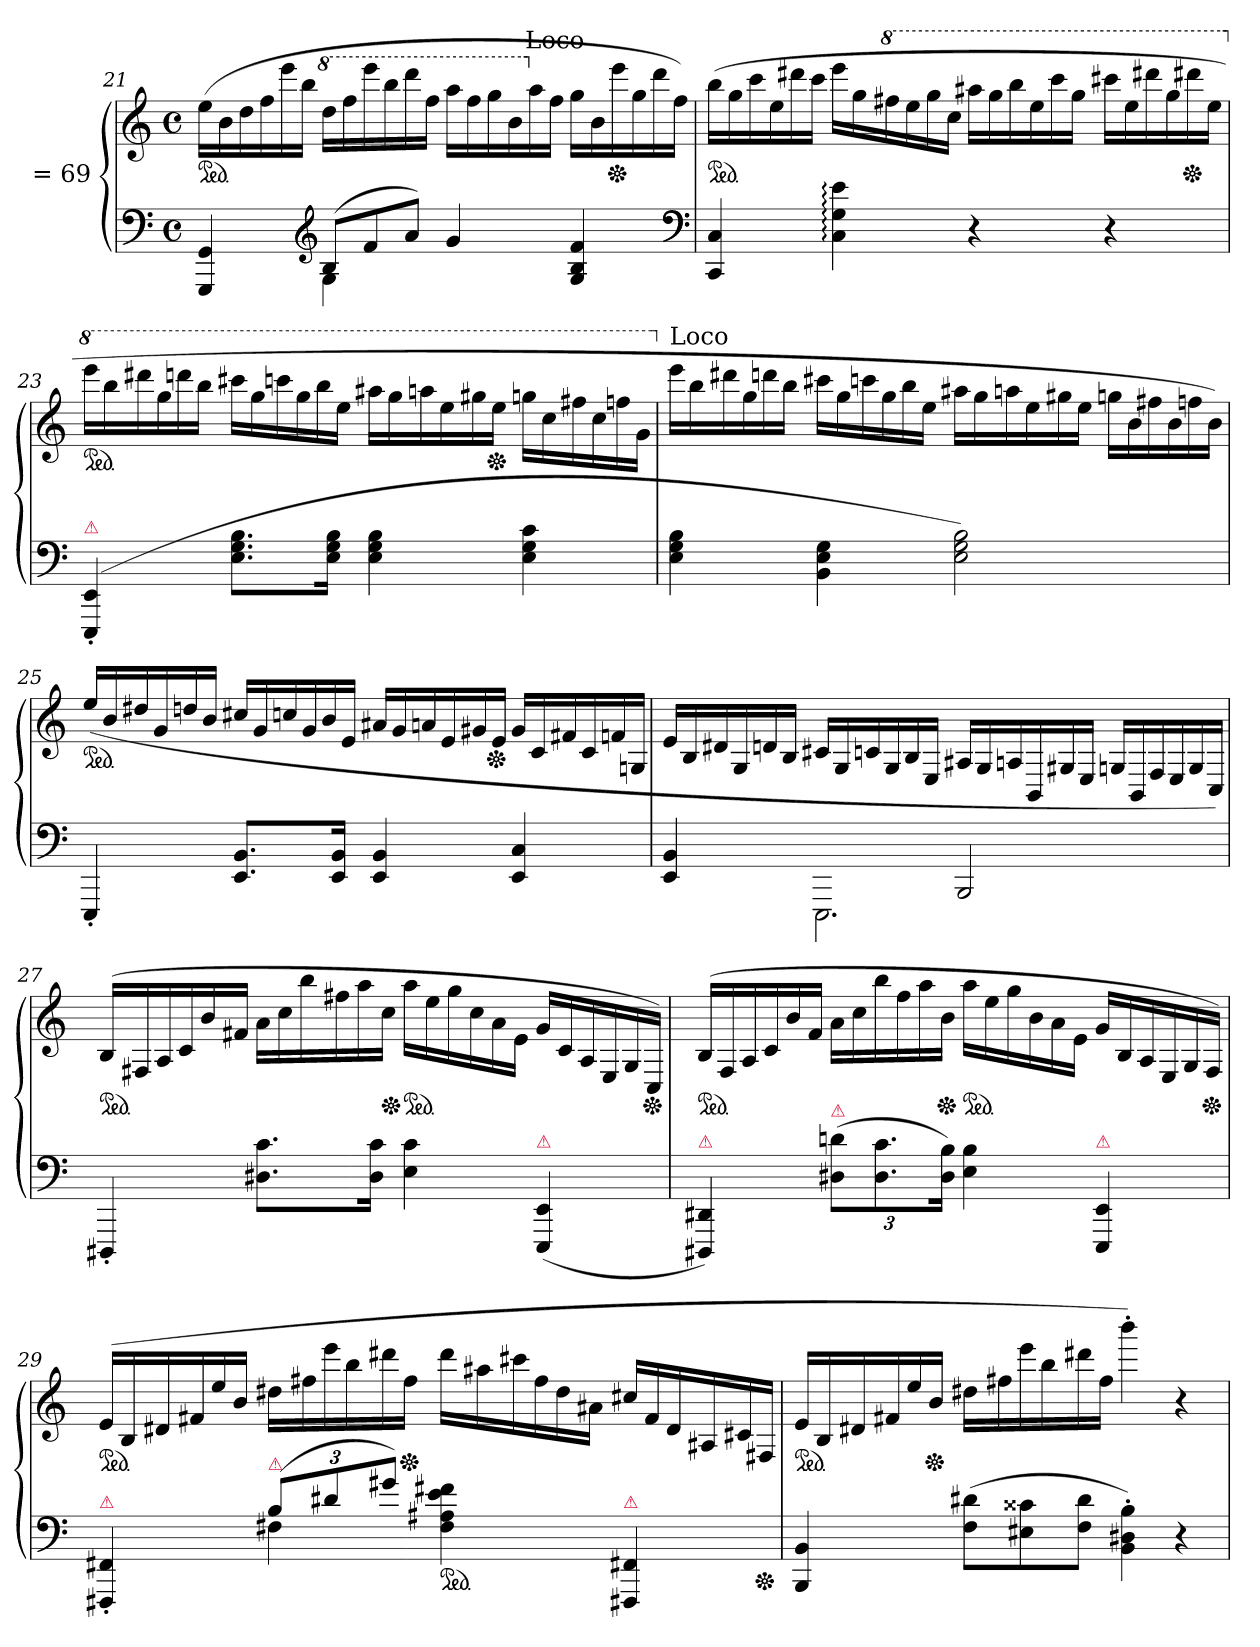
**kern	**kern
*part1	*part1
*staff2	*staff1
*I"[half] = 69	*
*clefF4	*clefG2
*k[]	*k[]
*a:	*a:
*M4/4	*M4/4
*met(c)	*met(c)
=21	=21
*^	*
*	*	*Xtuplet
*	*	*ped
4GGG 4GG	4ryy	(>24eeLL
.	.	24b
.	.	24dd
.	.	24ff
.	.	24eee
.	.	24bbJJ
*clefG2	*	*
*Xtuplet	*	*
*	*	*8va
(>12BL	4G	24dddLL
.	.	24fff
12f	.	24eeee
.	.	24bbb
12aJ)	.	24dddd
.	.	24fffJJ
4g	2ryy	24aaaLL
.	.	24fff
.	.	24ggg
.	.	24bb
*	*	*X8va
!	!	!LO:TX:a:t=Loco
.	.	24aa
.	.	24ffJJ
4G 4B 4f	.	24ggLL
.	.	24b
*	*	*Xped
.	.	24eee
.	.	24gg
.	.	24ddd
.	.	24ffJJ)
*v	*v	*
*clefF4	*
=22	=22
*	*ped
4CC 4C	(>24bbLL
.	24gg
.	24ccc
.	24ee
.	24ddd#X
.	24cccJJ
4C: 4G: 4e:	24eeeLL
.	24gg
*	*8va
.	24fff#X
.	24eee
.	24ggg
.	24cccJJ
4r	24aaa#XLL
.	24ggg
.	24bbb
.	24eee
.	24cccc
.	24gggJJ
4r	24cccc#XLL
.	24eee
.	24dddd#X
.	24ggg
*	*Xped
.	24dddd#X
.	24eeeJJ
=23	=23
*	*X8va
*	*8va
!LO:TX:a:color=crimson:t=⚠	!
*	*ped
(>4EEE'< 4EE'<	24eeeeLL
.	24bbb
.	24dddd#X
.	24ggg
.	24ddddn
.	24bbbJJ
8.E 8.G 8.BL	24cccc#XLL
.	24ggg
.	24ccccn
.	24ggg
.	24bbb
16E 16G 16BJk	.
.	24eeeJJ
4E 4G 4B	24aaa#XLL
.	24ggg
.	24aaan
.	24eee
.	24ggg#X
*	*Xped
.	24eeeJJ
4E 4G 4c	24gggnLL
.	24ccc
.	24fff#X
.	24ccc
.	24fffn
.	24ggJJ
=24	=24
*	*X8va
!	!LO:TX:a:t=Loco
4E 4G 4B	24eeeLL
.	24bb
.	24ddd#X
.	24gg
.	24dddn
.	24bbJJ
4BB 4E 4G	24ccc#XLL
.	24gg
.	24cccn
.	24gg
.	24bb
.	24eeJJ
2E 2G 2B)	24aa#XLL
.	24gg
.	24aan
.	24ee
.	24gg#X
.	24eeJJ
.	24ggnLL
.	24b
.	24ff#X
.	24b
.	24ffn
.	24bJJ)
=25	=25
*	*ped
4EEE'<	(>24ee/LL
.	24b/
.	24dd#X/
.	24g/
.	24ddn/
.	24b/JJ
8.EE 8.BBL	24cc#XLL
.	24g
.	24ccn
.	24g
.	24b
16EE 16BBJk	.
.	24eJJ
4EE 4BB	24a#XLL
.	24g
.	24an
.	24e
.	24g#X
*	*Xped
.	24eJJ
4EE 4C	24g#LL
.	24c
.	24f#X
.	24c
.	24fn
.	24Gn/JJ
=26	=26
*^	*
4EE 4BB	4ryy	24eLL
.	.	24B
.	.	24d#X
.	.	24G/
.	.	24dn
.	.	24BJJ
4ryy	2.EEE	24c#XLL
.	.	24G/
.	.	24cn/
.	.	24G/
.	.	24B/
.	.	24E/JJ
2BBB	.	24A#XLL
.	.	24G/
.	.	24An/
.	.	24BB/
.	.	24G#X
.	.	24E/JJ
.	.	24Gn/LL
.	.	24BB/
.	.	24F/
.	.	24E/
.	.	24G/
.	.	24C/JJ)
*v	*v	*
=27	=27
*	*ped
4DDD#X'</	(>24B/LL
.	24F#X
.	24A/
.	24c
.	24b
.	24f#XJJ
8.D#X 8.cL	24aLL
.	24cc
.	24bb
.	24ff#X
.	24aa
16D# 16cJk	.
*	*Xped
.	24ccJJ
*	*ped
4E 4c	24aaLL
.	24ee
.	24gg
.	24cc
.	24a
.	24eJJ
!LO:TX:a:color=crimson:t=⚠	!
(<4EEE 4EE	24gLL
.	24c
.	24A/
.	24E/
.	24G/
*	*Xped
.	24C/JJ)
=28	=28
!	!LO:TX:a:color=crimson:t=⚠
!LO:TX:a:color=crimson:t=⚠	!
*	*ped
4DDD#X/ 4DD#X/)	(>24B/LL
.	24F/
.	24A/
.	24c
.	24b
.	24fJJ
*tuplet	*
!LO:TX:a:color=crimson:t=⚠	!
(>12D#X 12dnL	24aLL
.	24cc
12.D# 12.c	24bb
.	24ff
.	24aa
*	*Xped
24D# 24BJk)	24bJJ
*	*ped
4E 4B	24aaLL
.	24ee
.	24gg
.	24b
.	24a
.	24eJJ
!LO:TX:a:color=crimson:t=⚠	!
4EEE 4EE	24gLL
.	24B
.	24A/
.	24E/
.	24G/
!	!LO:TX:a:color=crimson:t=⚠
*	*Xped
.	24F/JJ)
=29	=29
*^	*
!LO:TX:a:color=crimson:t=⚠	!	!
*	*	*ped
4FFF#X'< 4FF#X'<	4ryy	(>24eLL
.	.	24B
.	.	24d#X
.	.	24f#X
.	.	24ee
.	.	24bJJ
!LO:TX:a:color=crimson:t=⚠	!	!
(>12BL	4F#X	24dd#XLL
.	.	24ff#X
12d#X	.	24eee
.	.	24bb
12g#XJ)	.	24ddd#X
*	*	*Xped
.	.	24ff#JJ
*ped	*	*
4ryy	4F# 4A#X 4e 4f#X	24ddd#LL
.	.	24aa#X
.	.	24ccc#X
.	.	24ff#
.	.	24dd#
.	.	24a#XJJ
!LO:TX:a:color=crimson:t=⚠	!	!
4FFF#X 4FF#X	4ryy	24cc#XLL
.	.	24f#
.	.	24d#
.	.	24A#X
.	.	24c#X
*Xped	*	*
.	.	24F#XJJ
*v	*v	*
=30	=30
*	*ped
4BBB 4BB	24eLL
.	24B
.	24d#X
.	24f#X
.	24ee
*	*Xped
.	24bJJ
*Xtuplet	*
(>12F 12d#XL	24dd#XLL
.	24ff#X
12E#X 12c##X	24eee
.	24bb
12F 12d#J	24ddd#X
.	24ff#JJ
4BB'> 4D#X'> 4B'>)	4bbb'>)
4r	4r
=	=
*-	*-
